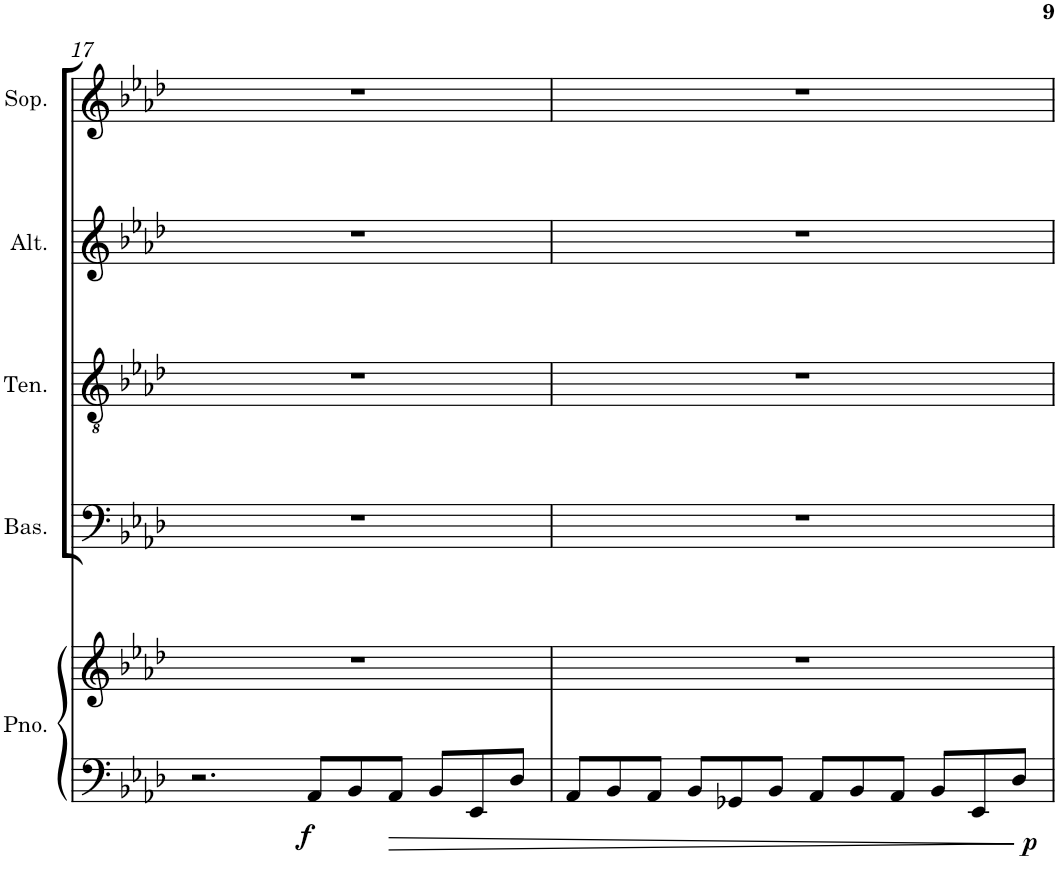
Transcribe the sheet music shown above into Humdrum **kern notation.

**kern	**kern	**dynam	**kern	**kern	**kern	**kern
*part5	*part5	*part5	*part4	*part3	*part2	*part1
*staff6	*staff5	*staff5/6	*staff4	*staff3	*staff2	*staff1
*I"Piano	*	*	*I"Bass	*I"Tenor	*I"Alto	*I"Soprano
*I'Pno.	*	*	*I'Bas.	*I'Ten.	*I'Alt.	*I'Sop.
!!LO:PB:g=z
*clefF4	*clefG2	*	*clefF4	*clefGv2	*clefG2	*clefG2
*k[b-e-a-d-]	*k[b-e-a-d-]	*	*k[b-e-a-d-]	*k[b-e-a-d-]	*k[b-e-a-d-]	*k[b-e-a-d-]
*A-:	*A-:	*	*A-:	*A-:	*A-:	*A-:
*M12/8	*M12/8	*	*M12/8	*M12/8	*M12/8	*M12/8
=17	=17	=17	=17	=17	=17	=17
2.r	1.r	.	1.r	1.r	1.r	1.r
!	!	!LO:DY:b=2	!	!	!	!
8AA-/L	.	f	.	.	.	.
8BB-/	.	.	.	.	.	.
8AA-/J	.	.	.	.	.	.
8BB-/L	.	.	.	.	.	.
8EE-/	.	.	.	.	.	.
8D-/J	.	.	.	.	.	.
=18	=18	=18	=18	=18	=18	=18
8AA-/L	1.r	.	1.r	1.r	1.r	1.r
8BB-/	.	.	.	.	.	.
8AA-/J	.	.	.	.	.	.
8BB-/L	.	.	.	.	.	.
8GG-X/	.	.	.	.	.	.
8BB-/J	.	.	.	.	.	.
8AA-/L	.	.	.	.	.	.
8BB-/	.	.	.	.	.	.
8AA-/J	.	.	.	.	.	.
8BB-/L	.	.	.	.	.	.
8EE-/	.	.	.	.	.	.
!	!	!LO:DY:b=2	!	!	!	!
8D-/J	.	p	.	.	.	.
=	=	=	=	=	=	=
*-	*-	*-	*-	*-	*-	*-
